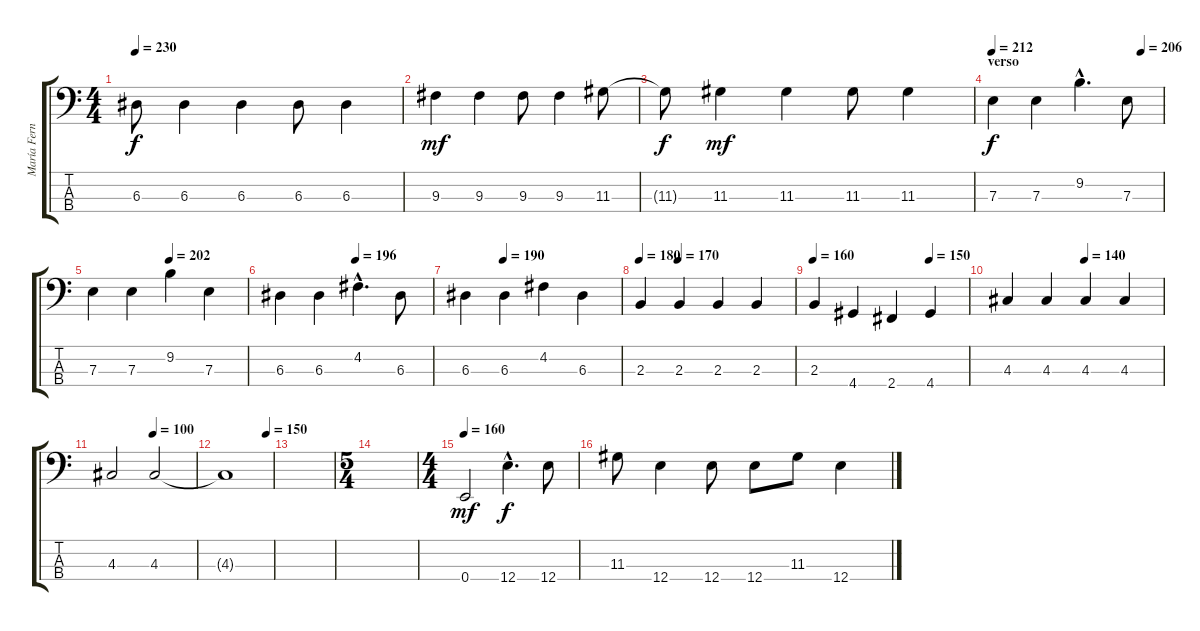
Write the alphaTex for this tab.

\track ("María Fernanda (bajo)" "María Fern") {instrument electricbassfinger}
\staff {score tabs}
\tuning (G2 D2 A1 E1) {hide}
\ts (4 4)
\tempo 230
\clef f4
\ks c
6.3{t}.8{dy f} 6.3.4 6.3.4 6.3.8 6.3.4 |
9.3.4{dy mf} 9.3.4 9.3.8 9.3.4 11.3.8 |
11.3{t}.8{dy f} 11.3.4{dy mf} 11.3.4 11.3.8 11.3.4 |
\section ("" "verso")
\tempo 212
\tempo (206 0.875)
7.3.4{dy f} 7.3.4 9.2{hac}.4{d} 7.3.8 |
\tempo (202 0.5)
7.3.4 7.3.4 9.2.4 7.3.4 |
\tempo (196 0.5)
6.3.4 6.3.4 4.2{hac}.4{d} 6.3.8 |
\tempo (190 0.25)
6.3.4 6.3.4 4.2.4 6.3.4 |
\tempo 180
\tempo (170 0.25)
2.3.4 2.3.4 2.3.4 2.3.4 |
\tempo 160
\tempo (150 0.75)
2.3.4 4.4.4 2.4.4 4.4.4 |
\tempo (140 0.5)
4.3.4 4.3.4 4.3.4 4.3.4 |
\tempo (100 0.5)
4.3.2 4.3.2 |
\tempo (150 0.875)
4.3{t}.1 |
|
\ts (5 4)
|
\ts (4 4)
\tempo 160
0.4.2{dy mf} 12.4{hac}.4{d dy f} 12.4.8 |
11.3.8 12.4.4 12.4.8 12.4.8 11.3.8 12.4.4
